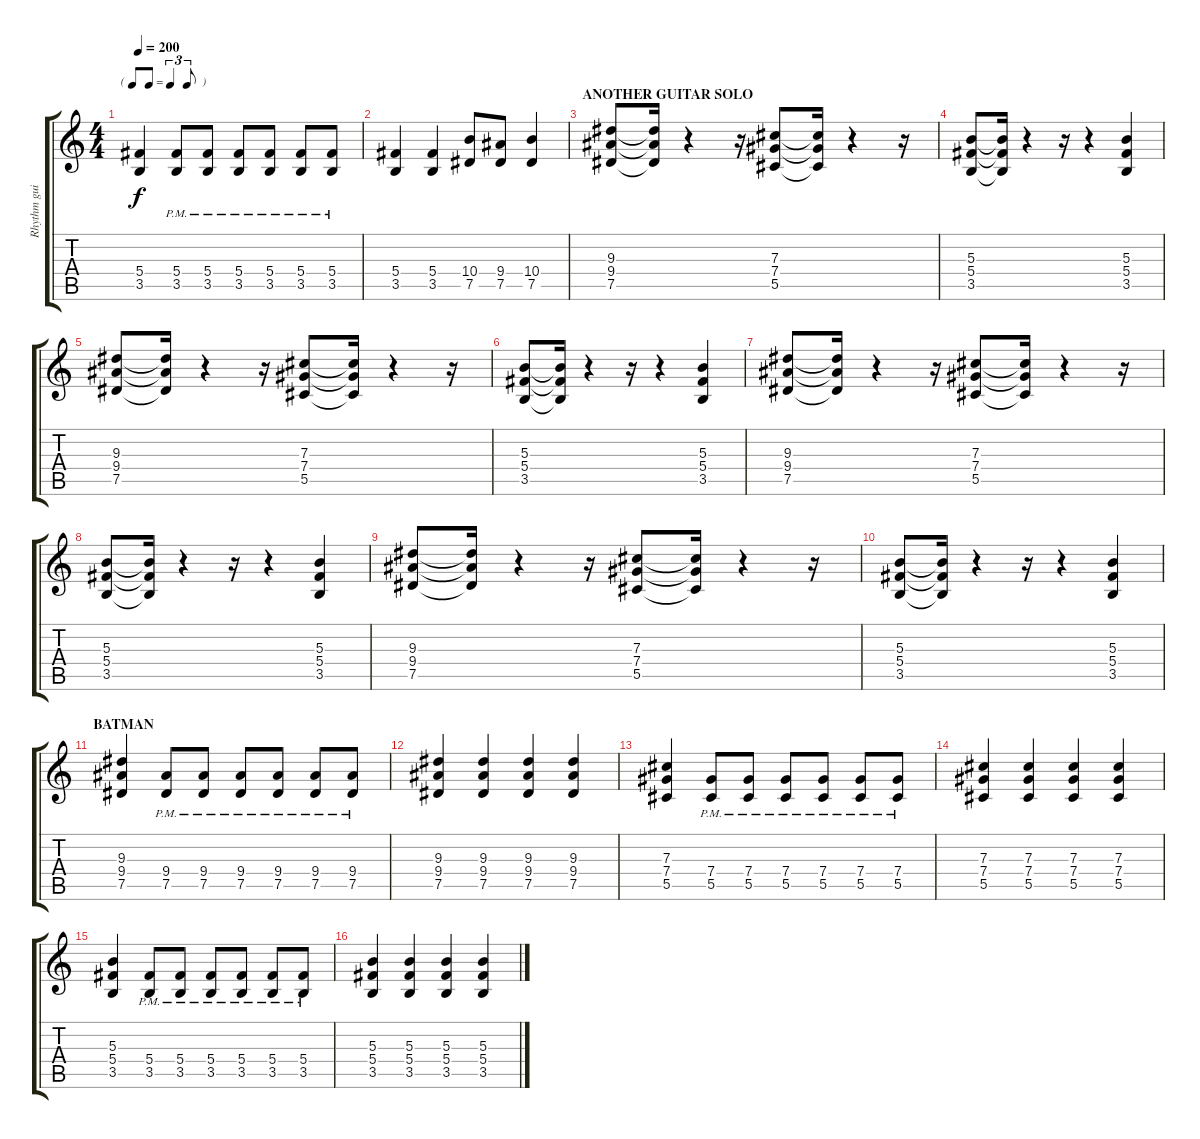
\track ("Rhythm guitar 2 (retard 2)" "Rhythm gui") {instrument overdrivenguitar}
\staff {score tabs}
\tuning (Eb4 Bb3 Gb3 Db3 Ab2 Eb2) {hide}
\ts (4 4)
\tf triplet8th
\tempo 200
\clef g2
\ks c
(5.4 3.5).4{dy f} (5.4{pm} 3.5{pm}).8 (5.4{pm} 3.5{pm}).8 (5.4{pm} 3.5).8 (5.4{pm} 3.5{pm}).8 (5.4{pm} 3.5{pm}).8 (5.4{pm} 3.5{pm}).8 |
(5.4 3.5).4 (5.4 3.5).4 (10.4 7.5).8 (9.4 7.5).8 (10.4 7.5).4 |
\section ("" "ANOTHER GUITAR SOLO")
(9.3 9.4 7.5).8 (9.3{t} 9.4{t} 7.5{t}).16 r.4 r.16 (7.3 7.4 5.5).8 (7.3{t} 7.4{t} 5.5{t}).16 r.4 r.16 |
(5.3 5.4 3.5).8 (5.3{t} 5.4{t} 3.5{t}).16 r.4 r.16 r.4 (5.3 5.4 3.5).4 |
(9.3 9.4 7.5).8 (9.3{t} 9.4{t} 7.5{t}).16 r.4 r.16 (7.3 7.4 5.5).8 (7.3{t} 7.4{t} 5.5{t}).16 r.4 r.16 |
(5.3 5.4 3.5).8 (5.3{t} 5.4{t} 3.5{t}).16 r.4 r.16 r.4 (5.3 5.4 3.5).4 |
(9.3 9.4 7.5).8 (9.3{t} 9.4{t} 7.5{t}).16 r.4 r.16 (7.3 7.4 5.5).8 (7.3{t} 7.4{t} 5.5{t}).16 r.4 r.16 |
(5.3 5.4 3.5).8 (5.3{t} 5.4{t} 3.5{t}).16 r.4 r.16 r.4 (5.3 5.4 3.5).4 |
(9.3 9.4 7.5).8 (9.3{t} 9.4{t} 7.5{t}).16 r.4 r.16 (7.3 7.4 5.5).8 (7.3{t} 7.4{t} 5.5{t}).16 r.4 r.16 |
(5.3 5.4 3.5).8 (5.3{t} 5.4{t} 3.5{t}).16 r.4 r.16 r.4 (5.3 5.4 3.5).4 |
\section ("" "BATMAN")
(9.3 9.4 7.5).4{volume 14} (9.4{pm} 7.5{pm}).8 (9.4{pm} 7.5{pm}).8 (9.4{pm} 7.5{pm}).8 (9.4{pm} 7.5{pm}).8 (9.4{pm} 7.5{pm}).8 (9.4{pm} 7.5{pm}).8 |
(9.3 9.4 7.5).4 (9.3 9.4 7.5).4 (9.3 9.4 7.5).4 (9.3 9.4 7.5).4 |
(7.3 7.4 5.5).4 (7.4{pm} 5.5{pm}).8 (7.4{pm} 5.5{pm}).8 (7.4{pm} 5.5{pm}).8 (7.4{pm} 5.5{pm}).8 (7.4{pm} 5.5{pm}).8 (7.4{pm} 5.5{pm}).8 |
(7.3 7.4 5.5).4 (7.3 7.4 5.5).4 (7.3 7.4 5.5).4 (7.3 7.4 5.5).4 |
(5.3 5.4 3.5).4 (5.4{pm} 3.5{pm}).8 (5.4{pm} 3.5{pm}).8 (5.4{pm} 3.5{pm}).8 (5.4{pm} 3.5{pm}).8 (5.4{pm} 3.5{pm}).8 (5.4{pm} 3.5{pm}).8 |
(5.3 5.4 3.5).4 (5.3 5.4 3.5).4 (5.3 5.4 3.5).4 (5.3 5.4 3.5).4
